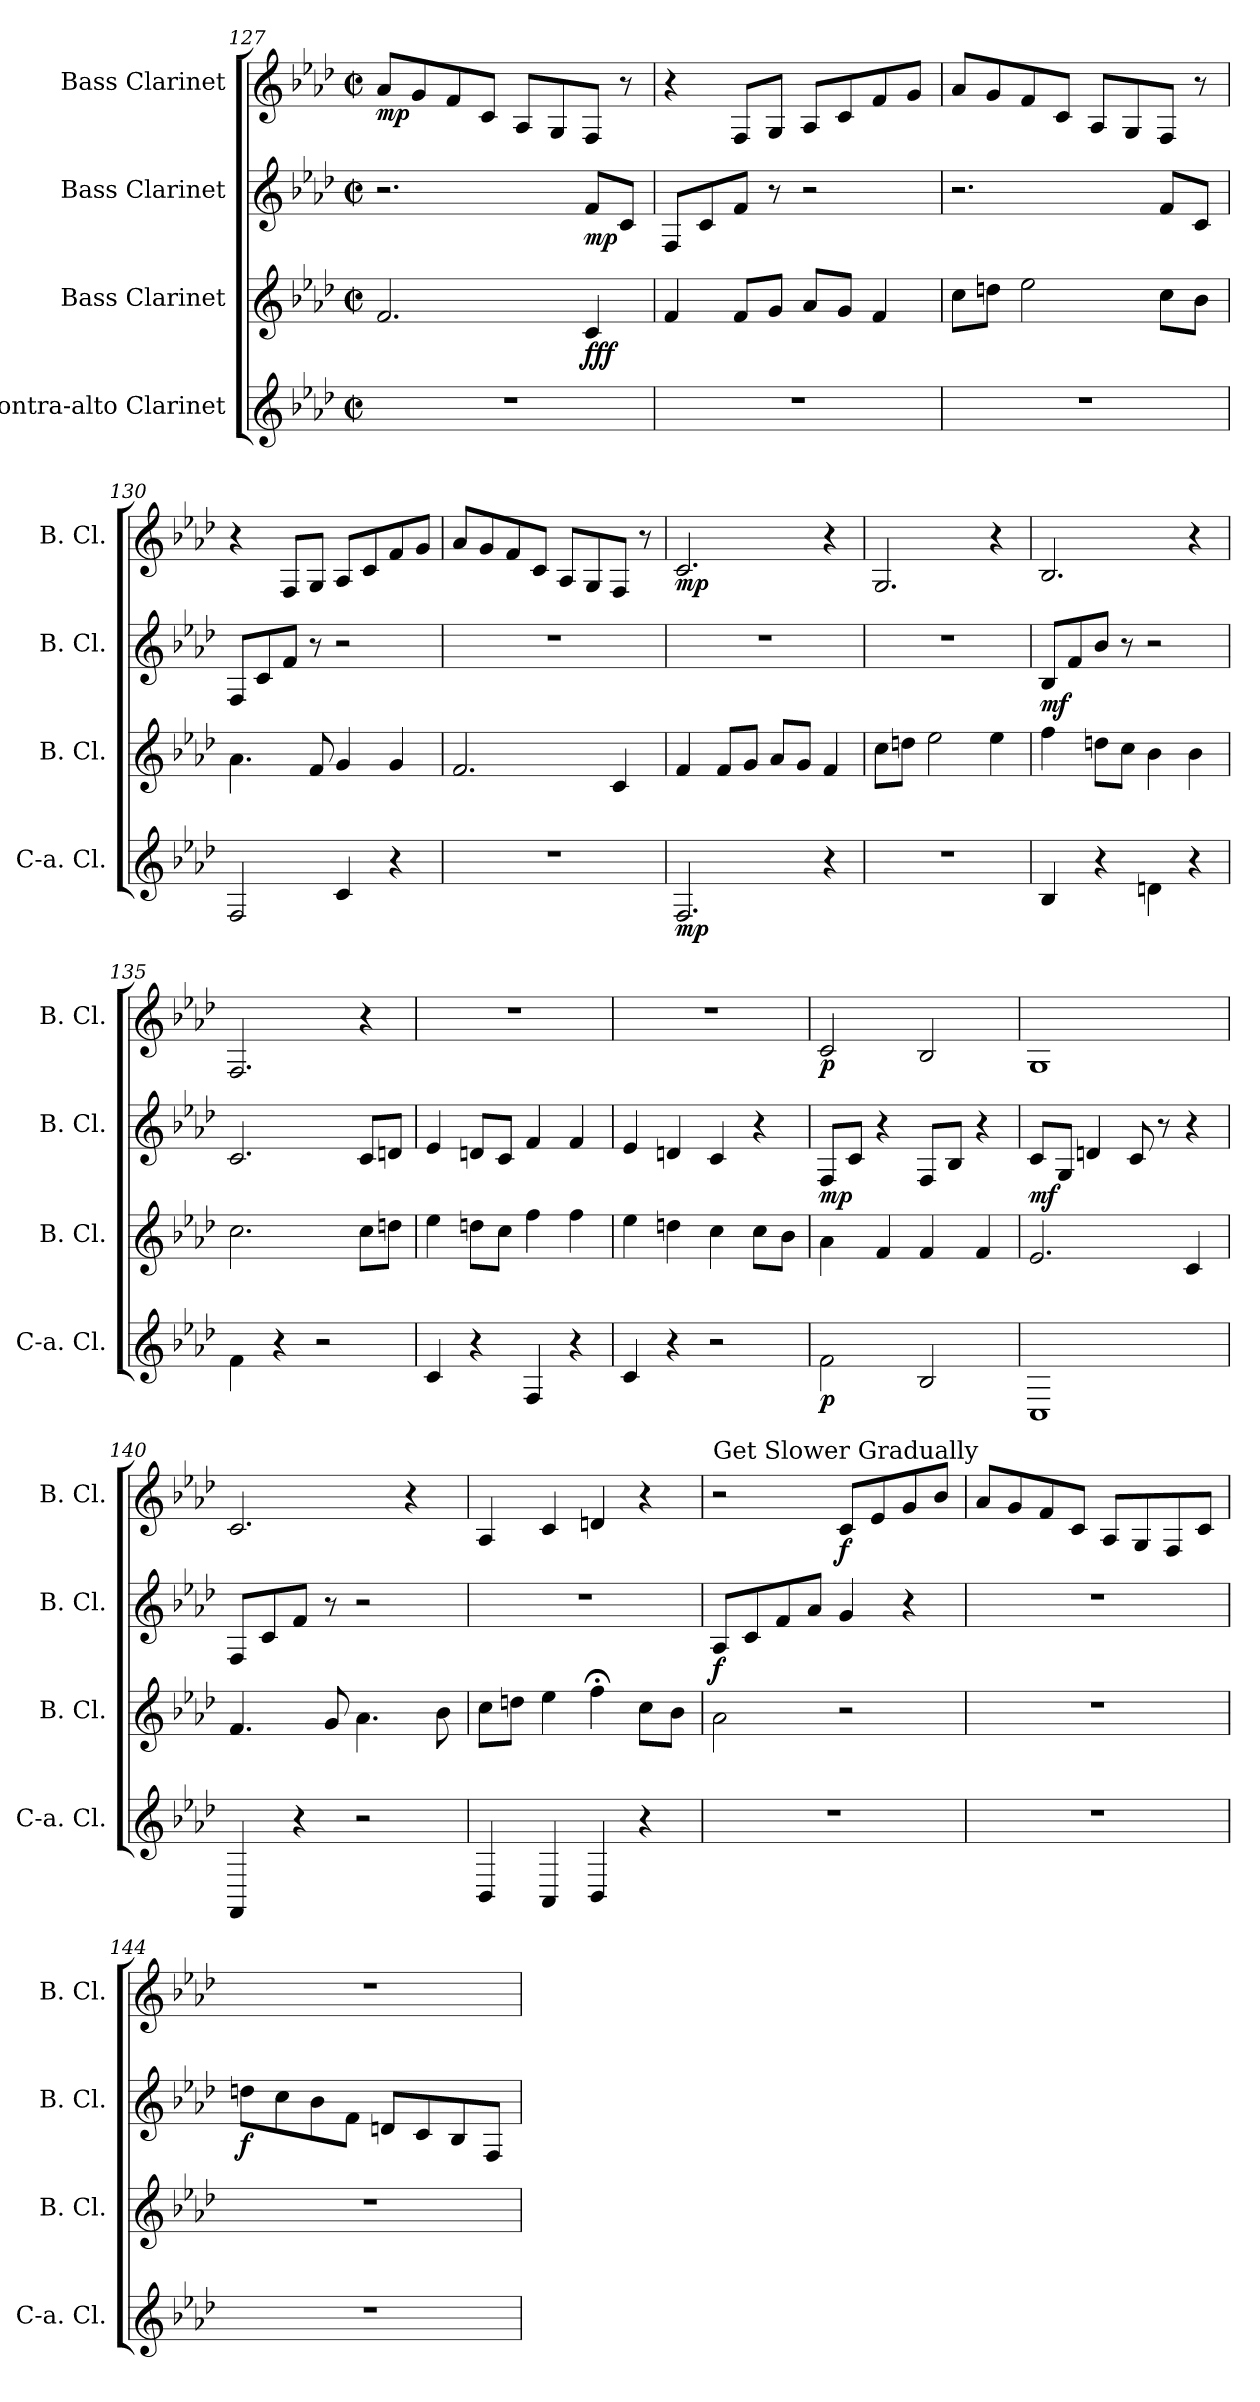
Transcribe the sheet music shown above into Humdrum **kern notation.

**kern	**dynam	**kern	**dynam	**kern	**dynam	**kern	**dynam
*part4	*part4	*part3	*part3	*part2	*part2	*part1	*part1
*staff4	*staff4	*staff3	*staff3	*staff2	*staff2	*staff1	*staff1
*I"Contra-alto Clarinet	*	*I"Bass Clarinet	*	*I"Bass Clarinet	*	*I"Bass Clarinet	*
*I'C-a. Cl.	*	*I'B. Cl.	*	*I'B. Cl.	*	*I'B. Cl.	*
*clefG2	*	*clefG2	*	*clefG2	*	*clefG2	*
*ITrd12c21	*	*ITrd8c14	*	*ITrd8c14	*	*ITrd8c14	*
*k[b-e-a-d-]	*	*k[b-e-a-d-]	*	*k[b-e-a-d-]	*	*k[b-e-a-d-]	*
*M4/4	*	*M4/4	*	*M4/4	*	*M4/4	*
*met(c|)	*	*met(c|)	*	*met(c|)	*	*met(c|)	*
=127	=127	=127	=127	=127	=127	=127	=127
!	!	!	!	!	!	!	!LO:DY:b
1r	.	2.F/	.	2.r	.	8A-/L	mp
.	.	.	.	.	.	8G/	.
.	.	.	.	.	.	8F/	.
.	.	.	.	.	.	8C/J	.
.	.	.	.	.	.	8AA-/L	.
.	.	.	.	.	.	8GG/	.
!	!	!	!LO:DY:b	!	!	!	!
!	!	!	!LO:DY:n=1:b	!	!LO:DY:b	!	!
.	.	4C/	ff f	8F/L	mp	8FF/J	.
.	.	.	.	8C/J	.	8r	.
=128	=128	=128	=128	=128	=128	=128	=128
1r	.	4F/	.	8FF/L	.	4r	.
.	.	.	.	8C/	.	.	.
.	.	8F/L	.	8F/J	.	8FF/L	.
.	.	8G/J	.	8r	.	8GG/J	.
.	.	8A-/L	.	2r	.	8AA-/L	.
.	.	8G/J	.	.	.	8C/	.
.	.	4F/	.	.	.	8F/	.
.	.	.	.	.	.	8G/J	.
=129	=129	=129	=129	=129	=129	=129	=129
1r	.	8c\L	.	2.r	.	8A-/L	.
.	.	8dn\J	.	.	.	8G/	.
.	.	2e-\	.	.	.	8F/	.
.	.	.	.	.	.	8C/J	.
.	.	.	.	.	.	8AA-/L	.
.	.	.	.	.	.	8GG/	.
.	.	8c\L	.	8F/L	.	8FF/J	.
.	.	8B-\J	.	8C/J	.	8r	.
!!LO:PB:g=z
=130	=130	=130	=130	=130	=130	=130	=130
2FF/	.	4.A-\	.	8FF/L	.	4r	.
.	.	.	.	8C/	.	.	.
.	.	.	.	8F/J	.	8FF/L	.
.	.	8F/	.	8r	.	8GG/J	.
4C/	.	4G/	.	2r	.	8AA-/L	.
.	.	.	.	.	.	8C/	.
4r	.	4G/	.	.	.	8F/	.
.	.	.	.	.	.	8G/J	.
=131	=131	=131	=131	=131	=131	=131	=131
1r	.	2.F/	.	1r	.	8A-/L	.
.	.	.	.	.	.	8G/	.
.	.	.	.	.	.	8F/	.
.	.	.	.	.	.	8C/J	.
.	.	.	.	.	.	8AA-/L	.
.	.	.	.	.	.	8GG/	.
.	.	4C/	.	.	.	8FF/J	.
.	.	.	.	.	.	8r	.
=132	=132	=132	=132	=132	=132	=132	=132
!	!LO:DY:b	!	!	!	!	!	!LO:DY:b
2.FF/	mp	4F/	.	1r	.	2.C/	mp
.	.	8F/L	.	.	.	.	.
.	.	8G/J	.	.	.	.	.
.	.	8A-/L	.	.	.	.	.
.	.	8G/J	.	.	.	.	.
4r	.	4F/	.	.	.	4r	.
=133	=133	=133	=133	=133	=133	=133	=133
1r	.	8c\L	.	1r	.	2.GG/	.
.	.	8dn\J	.	.	.	.	.
.	.	2e-\	.	.	.	.	.
.	.	4e-\	.	.	.	4r	.
=134	=134	=134	=134	=134	=134	=134	=134
!	!	!	!	!	!LO:DY:b	!	!
4BB-/	.	4f\	.	8BB-/L	mf	2.BB-/	.
.	.	.	.	8F/	.	.	.
4r	.	8dn\L	.	8B-/J	.	.	.
.	.	8c\J	.	8r	.	.	.
4Dn\	.	4B-\	.	2r	.	.	.
4r	.	4B-\	.	.	.	4r	.
!!LO:LB:g=z
=135	=135	=135	=135	=135	=135	=135	=135
4F\	.	2.c\	.	2.C/	.	2.FF/	.
4r	.	.	.	.	.	.	.
2r	.	.	.	.	.	.	.
.	.	8c\L	.	8C/L	.	4r	.
.	.	8dn\J	.	8Dn/J	.	.	.
=136	=136	=136	=136	=136	=136	=136	=136
4C/	.	4e-\	.	4E-/	.	1r	.
4r	.	8dn\L	.	8Dn/L	.	.	.
.	.	8c\J	.	8C/J	.	.	.
4FF/	.	4f\	.	4F/	.	.	.
4r	.	4f\	.	4F/	.	.	.
=137	=137	=137	=137	=137	=137	=137	=137
4C/	.	4e-\	.	4E-/	.	1r	.
4r	.	4dn\	.	4Dn/	.	.	.
2r	.	4c\	.	4C/	.	.	.
.	.	8c\L	.	4r	.	.	.
.	.	8B-\J	.	.	.	.	.
=138	=138	=138	=138	=138	=138	=138	=138
!	!LO:DY:b	!	!	!	!LO:DY:b	!	!LO:DY:b
2F\	p	4A-\	.	8FF/L	mp	2C/	p
.	.	.	.	8C/J	.	.	.
.	.	4F/	.	4r	.	.	.
2BB-/	.	4F/	.	8FF/L	.	2BB-/	.
.	.	.	.	8BB-/J	.	.	.
.	.	4F/	.	4r	.	.	.
=139	=139	=139	=139	=139	=139	=139	=139
!	!	!	!	!	!LO:DY:b	!	!
1CC	.	2.E-/	.	8C/L	mf	1GG	.
.	.	.	.	8GG/J	.	.	.
.	.	.	.	4Dn/	.	.	.
.	.	.	.	8C/	.	.	.
.	.	.	.	8r	.	.	.
.	.	4C/	.	4r	.	.	.
=140	=140	=140	=140	=140	=140	=140	=140
4FFF/	.	4.F/	.	8FF/L	.	2.C/	.
.	.	.	.	8C/	.	.	.
4r	.	.	.	8F/J	.	.	.
.	.	8G/	.	8r	.	.	.
2r	.	4.A-\	.	2r	.	.	.
.	.	.	.	.	.	4r	.
.	.	8B-\	.	.	.	.	.
!!LO:LB:g=z
=141	=141	=141	=141	=141	=141	=141	=141
4BBB-/	.	8c\L	.	1r	.	4AA-/	.
.	.	8dn\J	.	.	.	.	.
4AAA-/	.	4e-\	.	.	.	4C/	.
4BBB-/	.	4f;<\	.	.	.	4Dn/	.
4r	.	8c\L	.	.	.	4r	.
.	.	8B-\J	.	.	.	.	.
=142	=142	=142	=142	=142	=142	=142	=142
!	!	!	!	!	!	!LO:TX:a:t=Get Slower Gradually	!
!	!	!	!	!	!LO:DY:b	!	!
1r	.	2A-\	.	8AA-/L	f	2r	.
.	.	.	.	8C/	.	.	.
.	.	.	.	8F/	.	.	.
.	.	.	.	8A-/J	.	.	.
!	!	!	!	!	!	!	!LO:DY:b
.	.	2r	.	4G/	.	8C/L	f
.	.	.	.	.	.	8E-/	.
.	.	.	.	4r	.	8G/	.
.	.	.	.	.	.	8B-/J	.
=143	=143	=143	=143	=143	=143	=143	=143
1r	.	1r	.	1r	.	8A-/L	.
.	.	.	.	.	.	8G/	.
.	.	.	.	.	.	8F/	.
.	.	.	.	.	.	8C/J	.
.	.	.	.	.	.	8AA-/L	.
.	.	.	.	.	.	8GG/	.
.	.	.	.	.	.	8FF/	.
.	.	.	.	.	.	8C/J	.
=144	=144	=144	=144	=144	=144	=144	=144
!	!	!	!	!	!LO:DY:b	!	!
1r	.	1r	.	8dn\L	f	1r	.
.	.	.	.	8c\	.	.	.
.	.	.	.	8B-\	.	.	.
.	.	.	.	8F\J	.	.	.
.	.	.	.	8Dn/L	.	.	.
.	.	.	.	8C/	.	.	.
.	.	.	.	8BB-/	.	.	.
.	.	.	.	8FF/J	.	.	.
=	=	=	=	=	=	=	=
*-	*-	*-	*-	*-	*-	*-	*-
